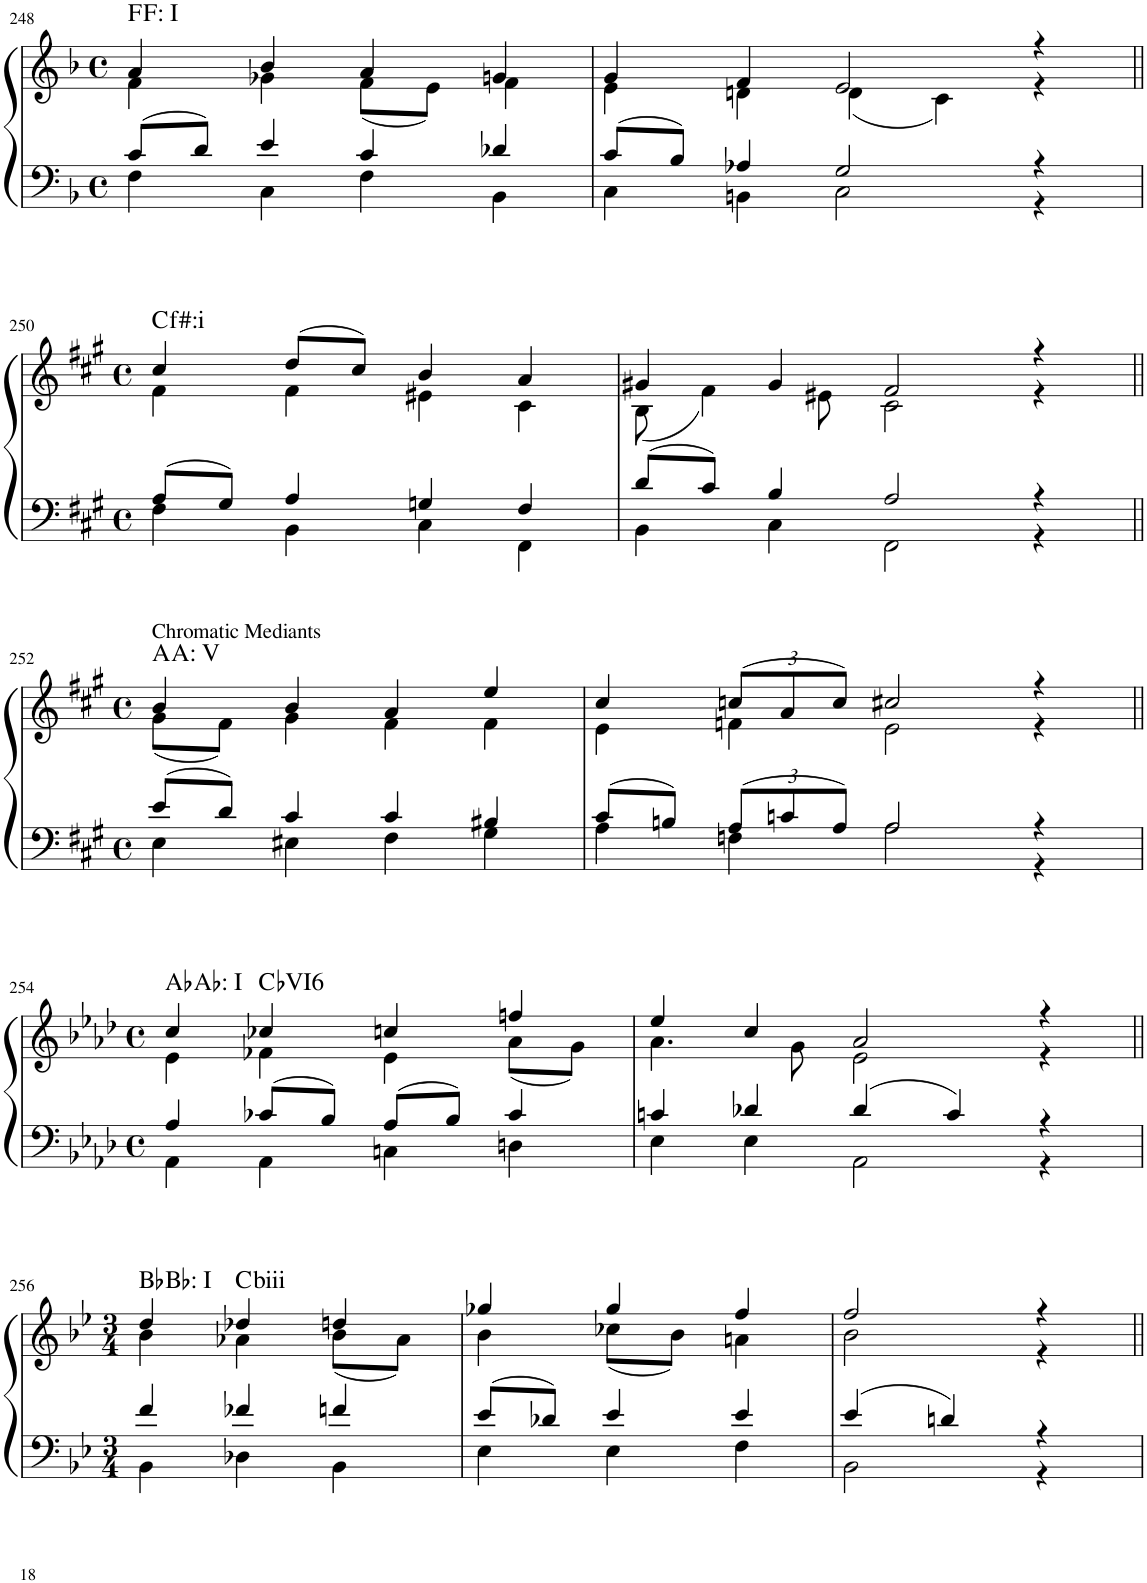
**kern	**kern	**harte
*part1	*part1	*part1
*staff2	*staff1	*
*I"Piano	*	*
*I'Pno.	*	*
!!LO:PB:g=z
*clefF4	*clefG2	*
*k[b-]	*k[b-]	*
*F:	*F:	*
*M4/4	*M4/4	*
*met(c)	*met(c)	*
=248	=248	=248
*^	*^	*
8c/L	4F\	4a/	4f\	F:maj
8d/J	.	.	.	.
4e/	4C\	4b-/	4g-X\	.
4c/	4F\	4a/	(<8f\L	.
.	.	.	8e\J)	.
4d-X/	4BB-\	4gn/	4f\	.
=249	=249	=249	=249	=249
8c/L	4C\	4g/	4e\	.
8B-/J	.	.	.	.
4A-X/	4BBn\	4f/	4dn\	.
2G/	2C\	2e/	(<4d\	.
.	.	.	4c\)	.
4r	4r	4r	4r	.
!!LO:LB:g=z	!!
=250||	=250||	=250||	=250||	=250||
*k[f#c#g#]	*	*k[f#c#g#]	*	*
*A:	*	*A:	*	*
*M4/4	*	*M4/4	*	*
*met(c)	*	*met(c)	*	*
!	!	!	!	!LO:H:kt=f#:
8A/L	4F#\	4cc#/	4f#\	.
8G#/J	.	.	.	.
4A/	4BB\	(>8dd/L	4f#\	.
.	.	8cc#/J)	.	.
4Gn/	4C#\	4b/	4e#X\	.
4F#/	4FF#\	4a/	4c#\	.
=251	=251	=251	=251	=251
8d/L	4BB\	4g#X/	(<8B\	.
8c#/J	.	.	4f#\)	.
4B/	4C#\	4g#/	.	.
.	.	.	8e#X\	.
2A/	2FF#\	2f#/	2c#\	.
4r	4r	4r	4r	.
!!LO:LB:g=z	!!
=252||	=252||	=252||	=252||	=252||
*M4/4	*	*M4/4	*	*
*met(c)	*	*met(c)	*	*
!	!	!LO:TX:a:t=Chromatic Mediants	!	!
8e/L	4E\	4b/	(<8g#\L	A:maj
8d/J	.	.	8f#\J)	.
4c#/	4E#X\	4b/	4g#\	.
4c#/	4F#\	4a/	4f#\	.
4B#X/	4G#\	4ee/	4f#\	.
=253	=253	=253	=253	=253
8c#/L	4A\	4cc#/	4e\	.
8Bn/J	.	.	.	.
*Xbrackettup	*	*Xbrackettup	*	*
12A/L	4Fn\	(>12ccn/L	4fn\	.
12cn/	.	12a/	.	.
12A/J	.	12cc/J)	.	.
2A/	2A\	2cc#X/	2e\	.
4r	4r	4r	4r	.
!!LO:LB:g=z	!!
=254||	=254||	=254||	=254||	=254||
*k[b-e-a-d-]	*	*k[b-e-a-d-]	*	*
*A-:	*	*A-:	*	*
*M4/4	*	*M4/4	*	*
*met(c)	*	*met(c)	*	*
4A-/	4AA-\	4cc/	4e-\	Ab:maj
!	!	!	!	!LO:H:kt=6
8c-X/L	4AA-\	4cc-X/	4f-X\	C:maj6
8B-/J	.	.	.	.
8A-/L	4Cn\	4ccn/	4e-\	.
8B-/J	.	.	.	.
4c-/	4Dn\	4ffn/	(<8a-\L	.
.	.	.	8g\J)	.
=255	=255	=255	=255	=255
4cn/	4E-\	4ee-/	4.a-\	.
4d-X/	4E-\	4cc/	.	.
.	.	.	8g\	.
4d-/	2AA-\	2a-/	2e-\	.
4c/	.	.	.	.
4r	4r	4r	4r	.
!!LO:LB:g=z	!!
=256||	=256||	=256||	=256||	=256||
*k[b-e-]	*	*k[b-e-]	*	*
*B-:	*	*B-:	*	*
*M3/4	*	*M3/4	*	*
4f/	4BB-\	4dd/	4b-\	Bb:maj
!	!	!	!	!LO:H:kt=biii
4f-X/	4D-X\	4dd-X/	4a-X\	.
4fn/	4BB-\	4ddn/	(<8b-\L	.
.	.	.	8a-\J)	.
=257	=257	=257	=257	=257
8e-/L	4E-\	4gg-X/	4b-\	.
8d-X/J	.	.	.	.
4e-/	4E-\	4gg-/	(<8cc-X\L	.
.	.	.	8b-\J)	.
4e-/	4F\	4ff/	4an\	.
=258	=258	=258	=258	=258
4e-/	2BB-\	2ff/	2b-\	.
4dn/	.	.	.	.
4r	4r	4r	4r	.
*v	*v	*	*	*
*	*v	*v	*
=||	=||	=||
*-	*-	*-
